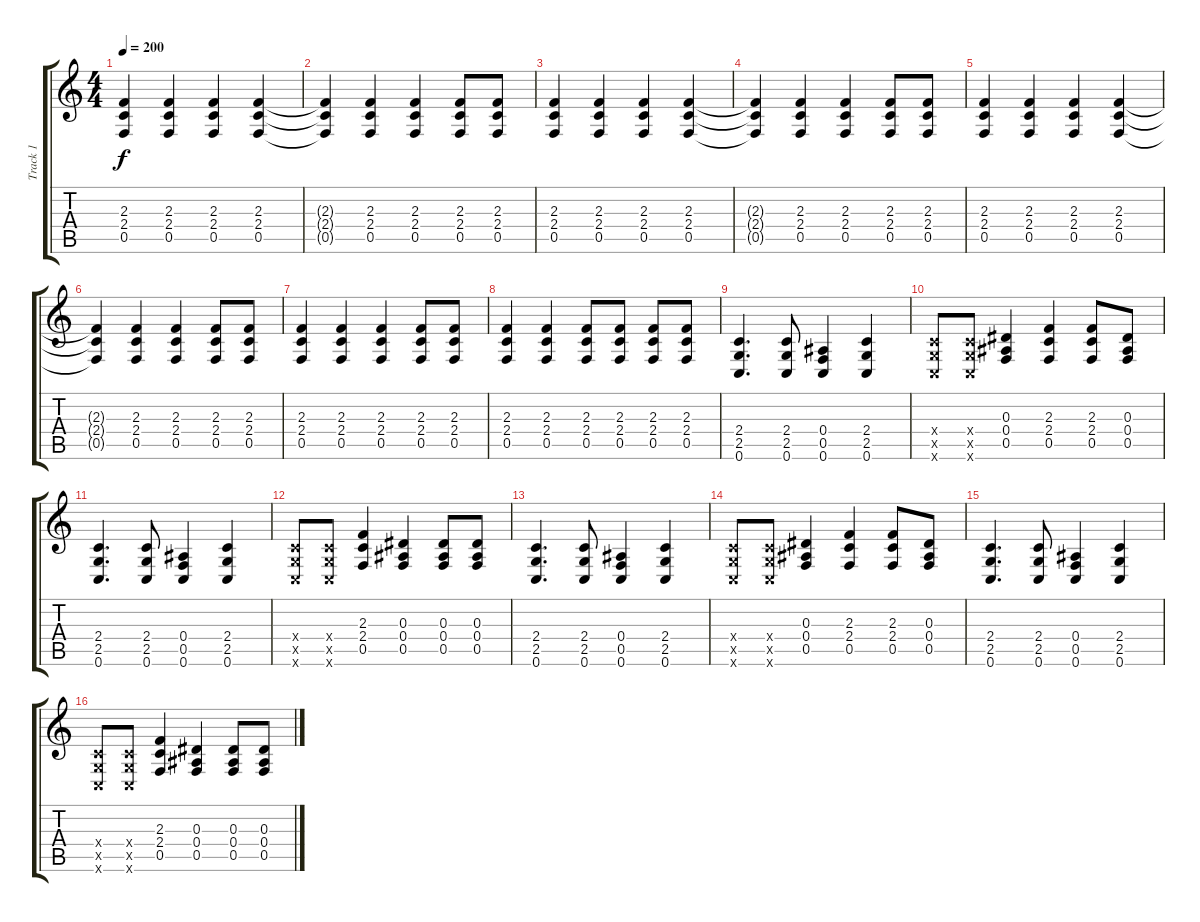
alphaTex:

\track ("Track 1" "Track 1") {instrument acousticguitarnylon}
\staff {score tabs}
\tuning (C4 G3 Eb3 Bb2 F2 C2) {hide}
\ts (4 4)
\tempo 200
\clef g2
\ks c
(2.3 2.4 0.5).4{dy f} (2.3 2.4 0.5).4 (2.3 2.4 0.5).4 (2.3 2.4 0.5).4 |
(2.3{t} 2.4{t} 0.5{t}).4 (2.3 2.4 0.5).4 (2.3 2.4 0.5).4 (2.3 2.4 0.5).8 (2.3 2.4 0.5).8 |
(2.3 2.4 0.5).4 (2.3 2.4 0.5).4 (2.3 2.4 0.5).4 (2.3 2.4 0.5).4 |
(2.3{t} 2.4{t} 0.5{t}).4 (2.3 2.4 0.5).4 (2.3 2.4 0.5).4 (2.3 2.4 0.5).8 (2.3 2.4 0.5).8 |
(2.3 2.4 0.5).4 (2.3 2.4 0.5).4 (2.3 2.4 0.5).4 (2.3 2.4 0.5).4 |
(2.3{t} 2.4{t} 0.5{t}).4 (2.3 2.4 0.5).4 (2.3 2.4 0.5).4 (2.3 2.4 0.5).8 (2.3 2.4 0.5).8 |
(2.3 2.4 0.5).4 (2.3 2.4 0.5).4 (2.3 2.4 0.5).4 (2.3 2.4 0.5).8 (2.3 2.4 0.5).8 |
(2.3 2.4 0.5).4 (2.3 2.4 0.5).4 (2.3 2.4 0.5).8 (2.3 2.4 0.5).8 (2.3 2.4 0.5).8 (2.3 2.4 0.5).8 |
(2.4 2.5 0.6).4{d} (2.4 2.5 0.6).8 (0.4 0.5 0.6).4 (2.4 2.5 0.6).4 |
(2.4{x} 2.5{x} 0.6{x}).8 (2.4{x} 2.5{x} 0.6{x}).8 (0.3 0.4 0.5).4 (2.3 2.4 0.5).4 (2.3 2.4 0.5).8 (0.3 0.4 0.5).8 |
(2.4 2.5 0.6).4{d} (2.4 2.5 0.6).8 (0.4 0.5 0.6).4 (2.4 2.5 0.6).4 |
(2.4{x} 2.5{x} 0.6{x}).8 (2.4{x} 2.5{x} 0.6{x}).8 (2.3 2.4 0.5).4 (0.3 0.4 0.5).4 (0.3 0.4 0.5).8 (0.3 0.4 0.5).8 |
(2.4 2.5 0.6).4{d} (2.4 2.5 0.6).8 (0.4 0.5 0.6).4 (2.4 2.5 0.6).4 |
(2.4{x} 2.5{x} 0.6{x}).8 (2.4{x} 2.5{x} 0.6{x}).8 (0.3 0.4 0.5).4 (2.3 2.4 0.5).4 (2.3 2.4 0.5).8 (0.3 0.4 0.5).8 |
(2.4 2.5 0.6).4{d} (2.4 2.5 0.6).8 (0.4 0.5 0.6).4 (2.4 2.5 0.6).4 |
(2.4{x} 2.5{x} 0.6{x}).8 (2.4{x} 2.5{x} 0.6{x}).8 (2.3 2.4 0.5).4 (0.3 0.4 0.5).4 (0.3 0.4 0.5).8 (0.3 0.4 0.5).8
